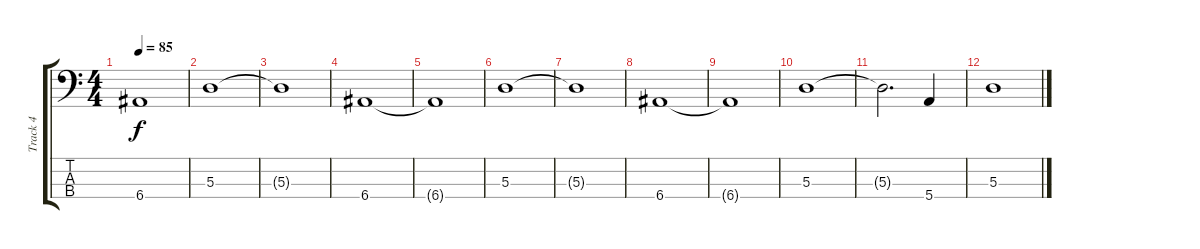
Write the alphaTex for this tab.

\track ("Track 4" "Track 4") {instrument electricbassfinger}
\staff {score tabs}
\tuning (G2 D2 A1 E1) {hide}
\ts (4 4)
\tempo 85
\clef f4
\ks c
6.4{t}.1{dy f} |
5.3.1 |
5.3{t}.1 |
6.4.1 |
6.4{t}.1 |
5.3.1 |
5.3{t}.1 |
6.4.1 |
6.4{t}.1 |
5.3.1 |
5.3{t}.2{d} 5.4.4 |
5.3.1
